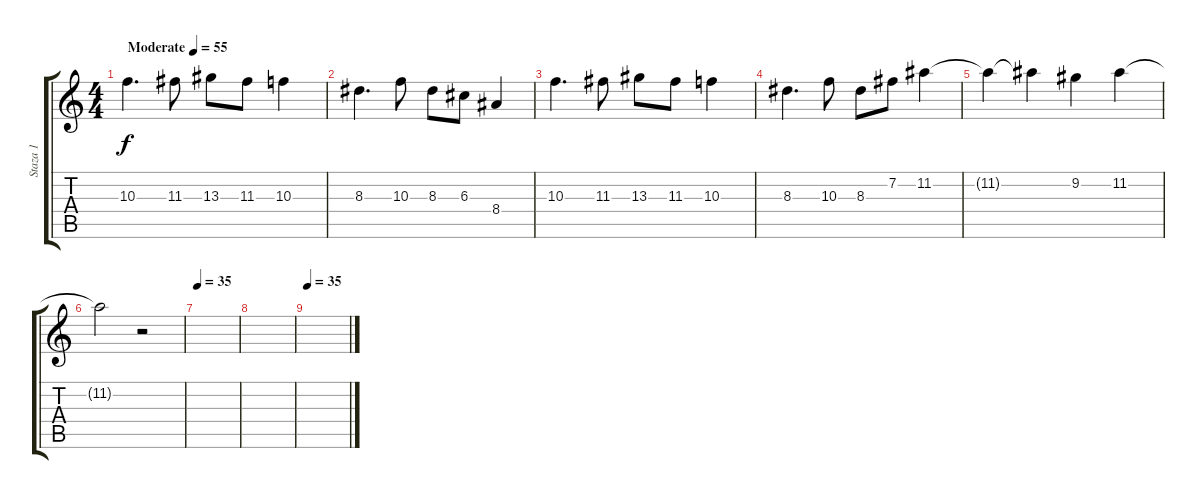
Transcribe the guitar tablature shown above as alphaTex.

\track ("Staza 1" "Staza 1") {instrument electricguitarclean}
\staff {score tabs}
\tuning (E4 B3 G3 D3 A2 E2) {hide}
\ts (4 4)
\tempo (55 "Moderate")
\clef g2
\ks c
10.3.4{d dy f instrument electricguitarclean} 11.3.8 13.3.8 11.3.8 10.3.4 |
8.3.4{d} 10.3.8 8.3.8 6.3.8 8.4.4 |
10.3.4{d} 11.3.8 13.3.8 11.3.8 10.3.4 |
8.3.4{d} 10.3.8 8.3.8 7.2.8 11.2.4 |
11.2{t}.4 11.2{t}.4 9.2.4 11.2.4 |
11.2{t}.2 r.2 |
\tempo 35
|
|
\tempo 35
